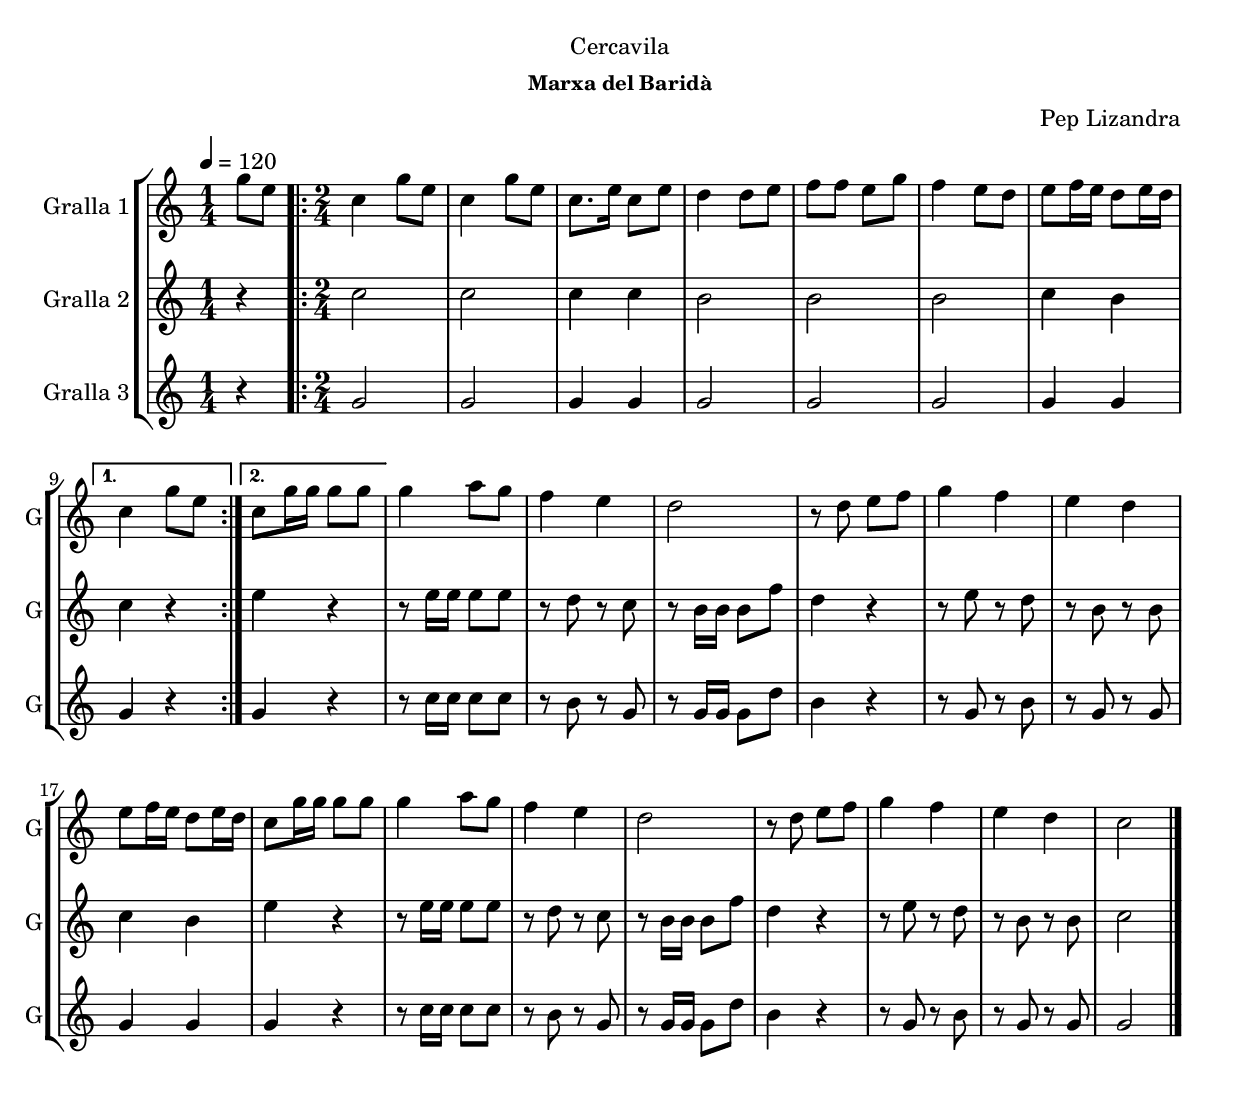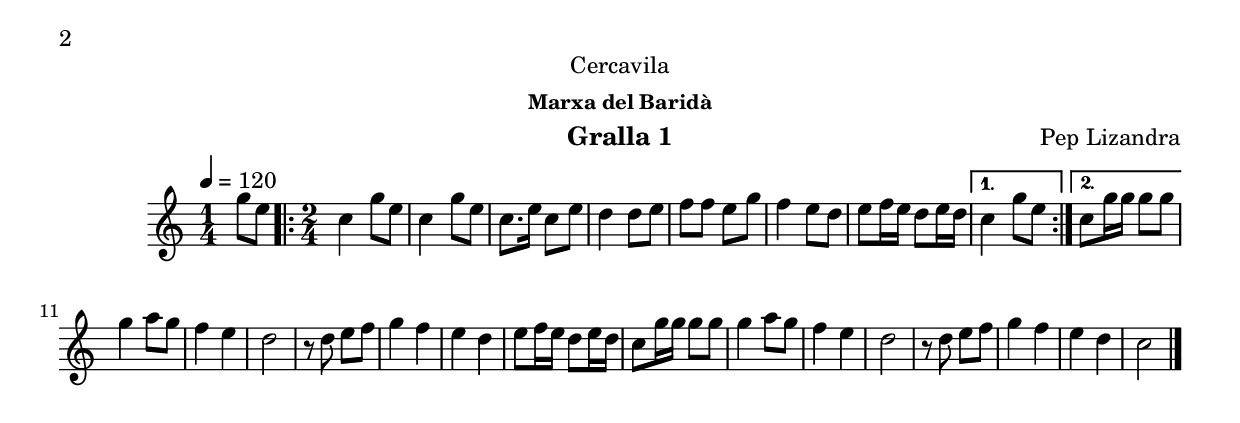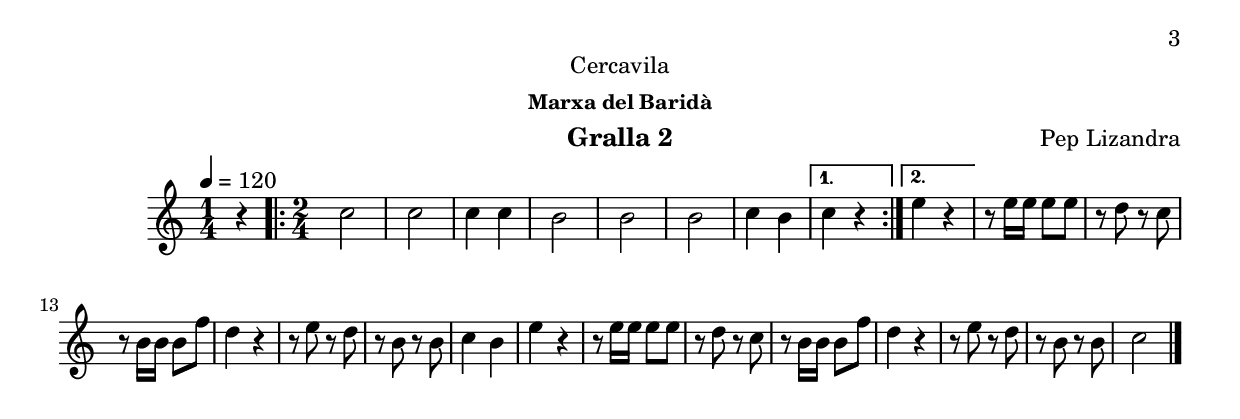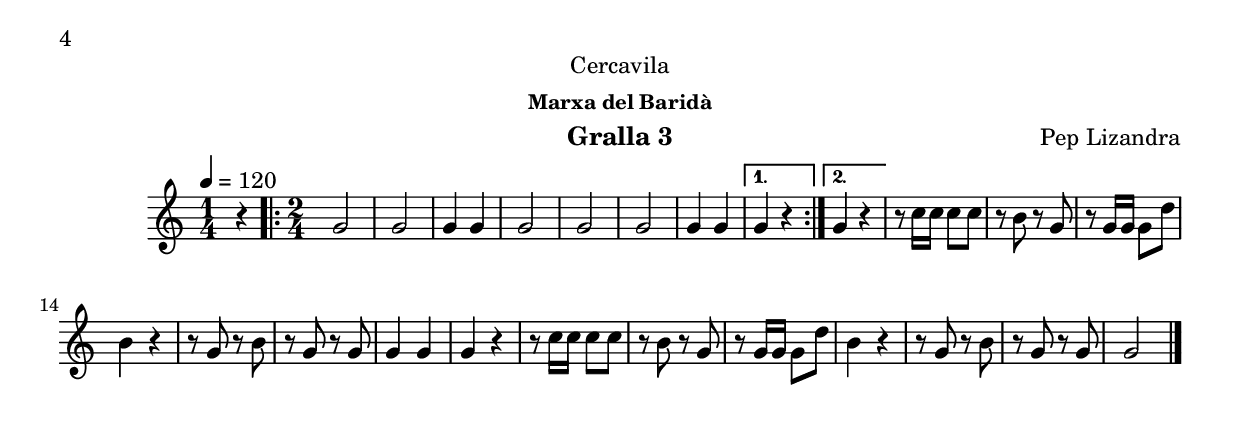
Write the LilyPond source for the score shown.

\version "2.22.1"

\header {
  dedication="Cercavila"
  title=""
  subtitle=""
  subsubtitle="Marxa del Baridà"
  poet=""
  meter=""
  piece=""
  composer="Pep Lizandra"
  arranger=""
  opus=""
  instrument=""
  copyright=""
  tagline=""
}

liniaroAa =
\relative g''
{
  \tempo 4=120
  \clef treble
  \key c \major
  \time 1/4
  g8 e  |
  \time 2/4   \repeat volta 2 { c4 g'8 e  |
  c4 g'8 e  |
  c8. e16 c8 e  |
  %05
  d4 d8 e  |
  f8 f e g  |
  f4 e8 d  |
  e8 f16 e d8 e16 d }
  \alternative { { c4 g'8 e }
  %10
  { c8 g'16 g g8 g } }
  g4 a8 g  |
  f4 e  |
  d2  |
  r8 d e f  |
  %15
  g4 f  |
  e4 d  |
  e8 f16 e d8 e16 d  |
  c8 g'16 g g8 g  |
  g4 a8 g  |
  %20
  f4 e  |
  d2  |
  r8 d e f  |
  g4 f  |
  e4 d  |
  %25
  c2  \bar "|."
}

liniaroAb =
\relative c''
{
  \tempo 4=120
  \clef treble
  \key c \major
  \time 1/4
  r4  |
  \time 2/4   \repeat volta 2 { c2  |
  c2  |
  c4 c  |
  %05
  b2  |
  b2  |
  b2  |
  c4 b }
  \alternative { { c4 r }
  %10
  { e4 r } }
  r8 e16 e e8 e  |
  r8 d r c  |
  r8 b16 b b8 f'  |
  d4 r  |
  %15
  r8 e r d  |
  r8 b r b  |
  c4 b  |
  e4 r  |
  r8 e16 e e8 e  |
  %20
  r8 d r c  |
  r8 b16 b b8 f'  |
  d4 r  |
  r8 e r d  |
  r8 b r b  |
  %25
  c2  \bar "|."
}

liniaroAc =
\relative g'
{
  \tempo 4=120
  \clef treble
  \key c \major
  \time 1/4
  r4  |
  \time 2/4   \repeat volta 2 { g2  |
  g2  |
  g4 g  |
  %05
  g2  |
  g2  |
  g2  |
  g4 g }
  \alternative { { g4 r }
  %10
  { g4 r } }
  r8 c16 c c8 c  |
  r8 b r g  |
  r8 g16 g g8 d'  |
  b4 r  |
  %15
  r8 g r b  |
  r8 g r g  |
  g4 g  |
  g4 r  |
  r8 c16 c c8 c  |
  %20
  r8 b r g  |
  r8 g16 g g8 d'  |
  b4 r  |
  r8 g r b  |
  r8 g r g  |
  %25
  g2  \bar "|."
}

\bookpart {
  \score {
    \new StaffGroup {
      \override Score.RehearsalMark #'self-alignment-X = #LEFT
      <<
        \new Staff \with {instrumentName = #"Gralla 1" shortInstrumentName = #"G"} \liniaroAa
        \new Staff \with {instrumentName = #"Gralla 2" shortInstrumentName = #"G"} \liniaroAb
        \new Staff \with {instrumentName = #"Gralla 3" shortInstrumentName = #"G"} \liniaroAc
      >>
    }
    \layout {}
  }
  \score { \unfoldRepeats
    \new StaffGroup {
      \override Score.RehearsalMark #'self-alignment-X = #LEFT
      <<
        \new Staff \with {instrumentName = #"Gralla 1" shortInstrumentName = #"G"} \liniaroAa
        \new Staff \with {instrumentName = #"Gralla 2" shortInstrumentName = #"G"} \liniaroAb
        \new Staff \with {instrumentName = #"Gralla 3" shortInstrumentName = #"G"} \liniaroAc
      >>
    }
    \midi {
      \set Staff.midiInstrument = "oboe"
      \set DrumStaff.midiInstrument = "drums"
    }
  }
}

\bookpart {
  \header {instrument="Gralla 1"}
  \score {
    \new StaffGroup {
      \override Score.RehearsalMark #'self-alignment-X = #LEFT
      <<
        \new Staff \liniaroAa
      >>
    }
    \layout {}
  }
  \score { \unfoldRepeats
    \new StaffGroup {
      \override Score.RehearsalMark #'self-alignment-X = #LEFT
      <<
        \new Staff \liniaroAa
      >>
    }
    \midi {
      \set Staff.midiInstrument = "oboe"
      \set DrumStaff.midiInstrument = "drums"
    }
  }
}

\bookpart {
  \header {instrument="Gralla 2"}
  \score {
    \new StaffGroup {
      \override Score.RehearsalMark #'self-alignment-X = #LEFT
      <<
        \new Staff \liniaroAb
      >>
    }
    \layout {}
  }
  \score { \unfoldRepeats
    \new StaffGroup {
      \override Score.RehearsalMark #'self-alignment-X = #LEFT
      <<
        \new Staff \liniaroAb
      >>
    }
    \midi {
      \set Staff.midiInstrument = "oboe"
      \set DrumStaff.midiInstrument = "drums"
    }
  }
}

\bookpart {
  \header {instrument="Gralla 3"}
  \score {
    \new StaffGroup {
      \override Score.RehearsalMark #'self-alignment-X = #LEFT
      <<
        \new Staff \liniaroAc
      >>
    }
    \layout {}
  }
  \score { \unfoldRepeats
    \new StaffGroup {
      \override Score.RehearsalMark #'self-alignment-X = #LEFT
      <<
        \new Staff \liniaroAc
      >>
    }
    \midi {
      \set Staff.midiInstrument = "oboe"
      \set DrumStaff.midiInstrument = "drums"
    }
  }
}

